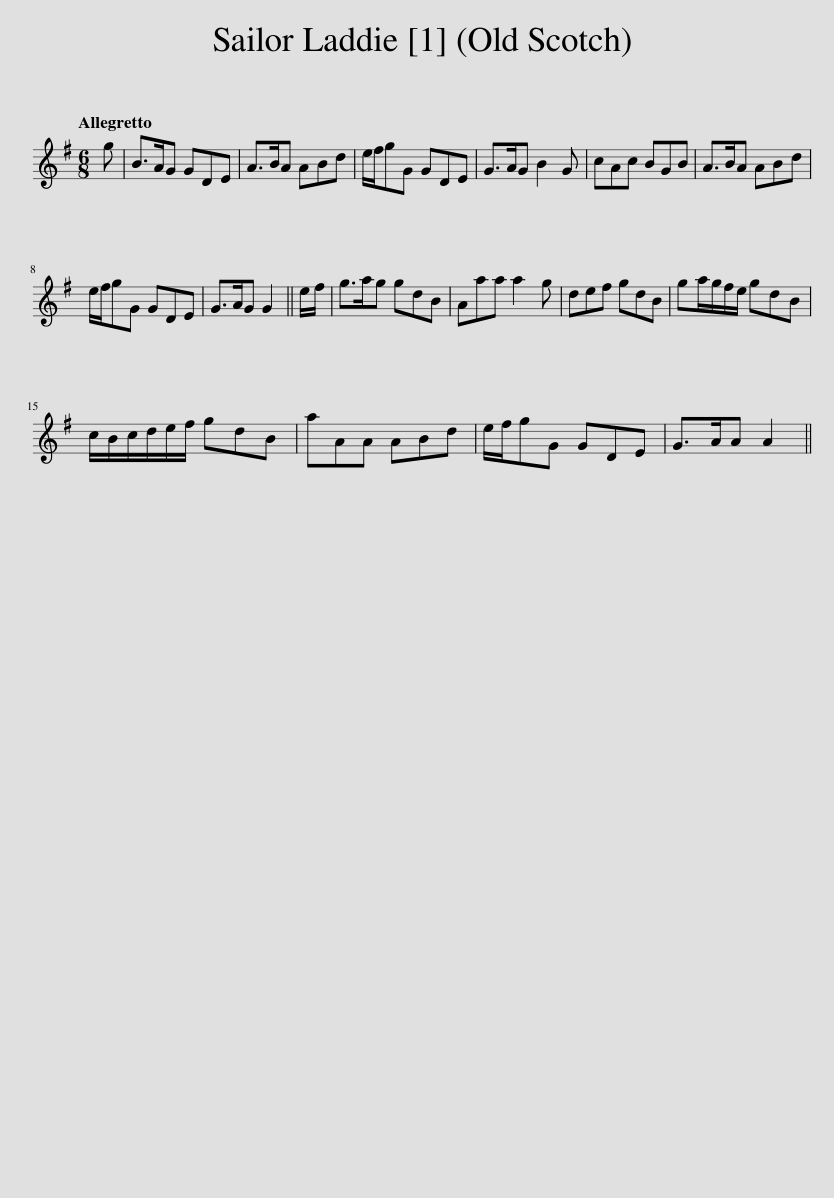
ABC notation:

X:1
L:1/8
Q:1/4=112
M:6/8
I:linebreak $
K:G
V:1 treble
V:1
 g | B>AG GDE | A>BA ABd | e/f/gG GDE | G>AG B2 G | %5
 cAc BGB | A>BA ABd |$ e/f/gG GDE | G>AG G2 || e/f/ | %10
 g>ag gdB | Aaa a2 g | def gdB | ga/g/f/e/ gdB |$ c/B/c/d/e/f/ gdB | %15
 aAA ABd | e/f/gG GDE | G>AA A2 || %18
